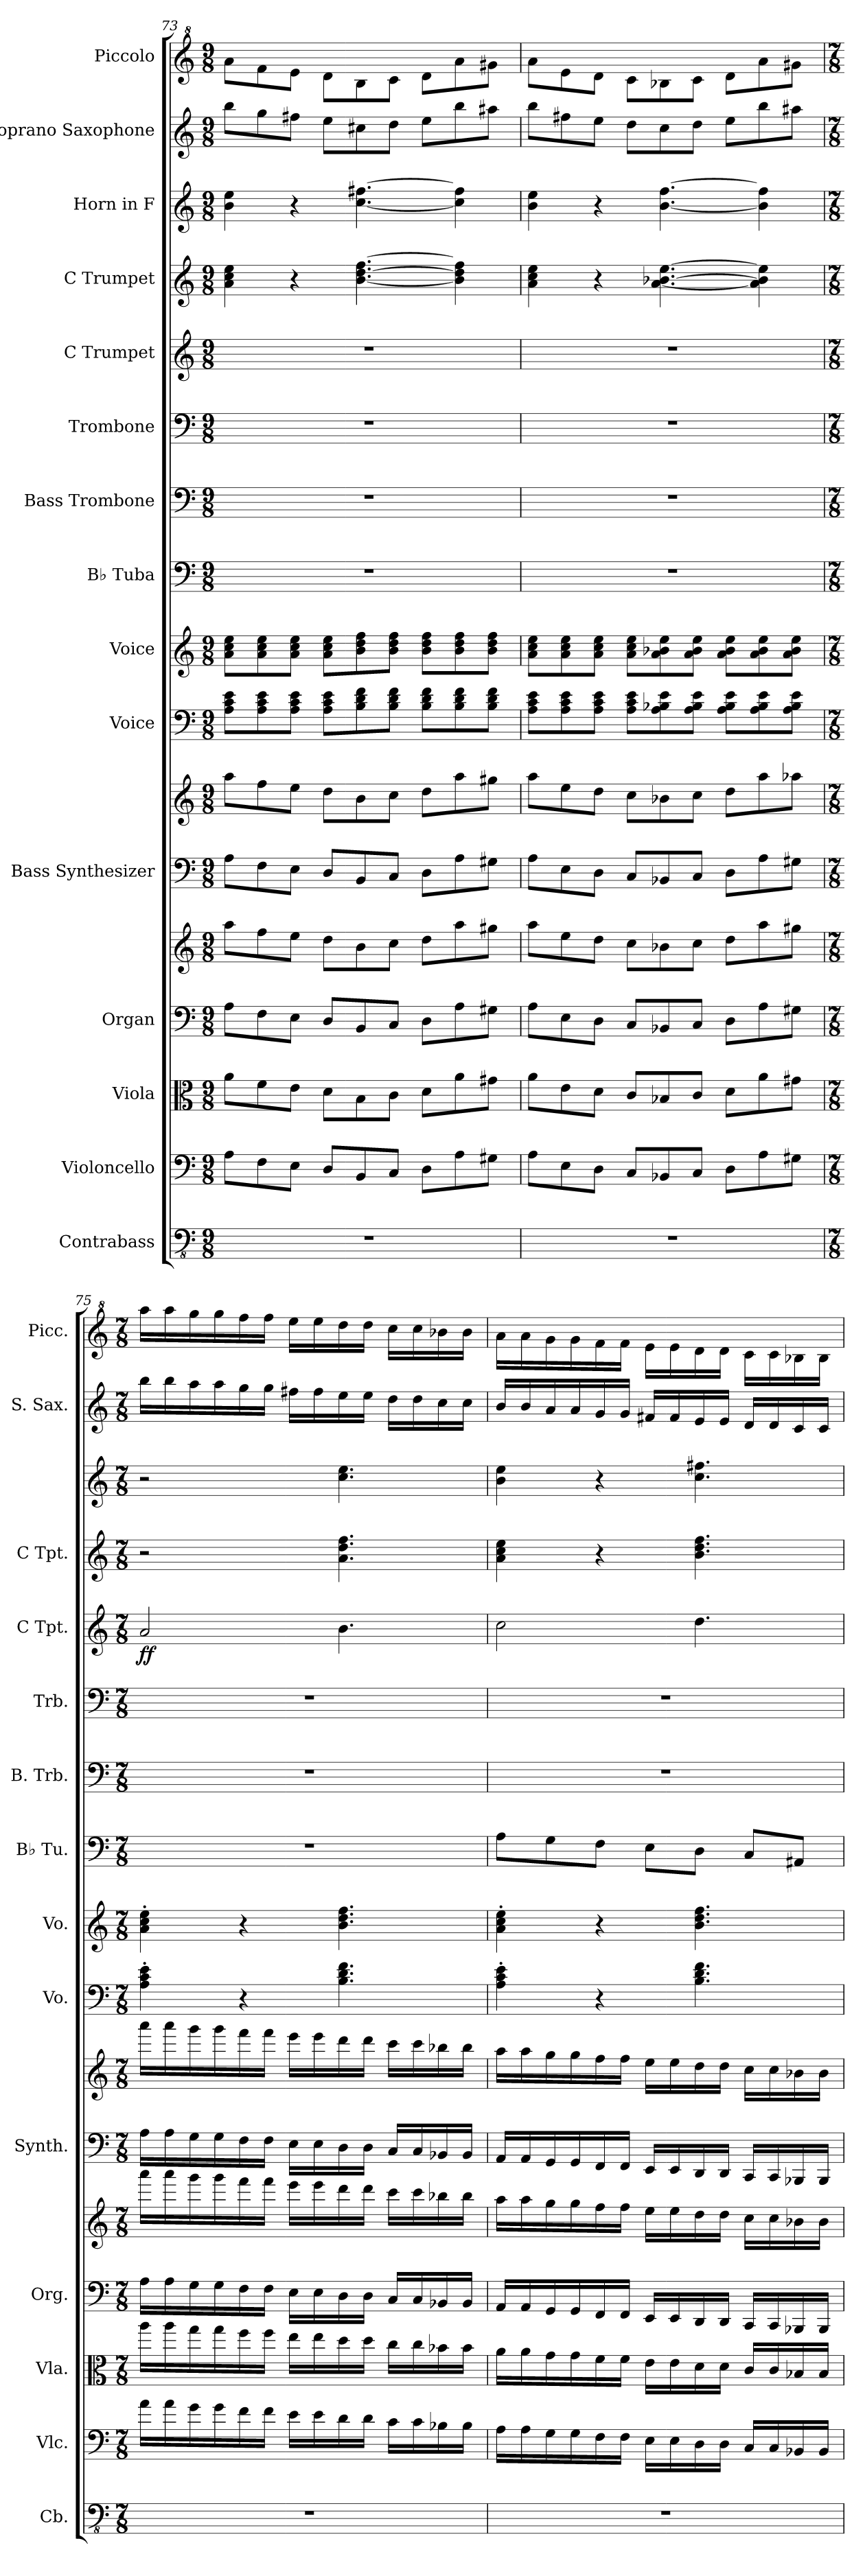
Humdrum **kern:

**kern	**kern	**kern	**kern	**kern	**kern	**kern	**kern	**kern	**kern	**kern	**kern	**kern	**dynam	**kern	**kern	**kern	**kern
*part15	*part14	*part13	*part12	*part12	*part11	*part11	*part10	*part9	*part8	*part7	*part6	*part5	*part5	*part4	*part3	*part2	*part1
*staff17	*staff16	*staff15	*staff14	*staff13	*staff12	*staff11	*staff10	*staff9	*staff8	*staff7	*staff6	*staff5	*staff5	*staff4	*staff3	*staff2	*staff1
*I"Contrabass	*I"Violoncello	*I"Viola	*I"Organ	*	*I"Bass Synthesizer	*	*I"Voice	*I"Voice	*I"B♭ Tuba	*I"Bass Trombone	*I"Trombone	*I"C Trumpet	*	*I"C Trumpet	*I"Horn in F	*I"Soprano Saxophone	*I"Piccolo
*I'Cb.	*I'Vlc.	*I'Vla.	*I'Org.	*	*I'Synth.	*	*I'Vo.	*I'Vo.	*I'B♭ Tu.	*I'B. Trb.	*I'Trb.	*I'C Tpt.	*	*I'C Tpt.	*	*I'S. Sax.	*I'Picc.
!!LO:PB:g=z
*clefFv4	*clefF4	*clefC3	*clefF4	*clefG2	*clefF4	*clefG2	*clefF4	*clefG2	*clefF4	*clefF4	*clefF4	*clefG2	*	*clefG2	*clefG2	*clefG2	*clefG^2
*ITrd7c12	*	*	*	*	*	*	*	*	*	*	*	*	*	*	*ITrd4c7	*ITrd1c2	*ITrd-7c-12
*k[]	*k[]	*k[]	*k[]	*k[]	*k[]	*k[]	*k[]	*k[]	*k[]	*k[]	*k[]	*k[]	*	*k[]	*k[b-]	*k[b-e-]	*k[]
*M9/8	*M9/8	*M9/8	*M9/8	*M9/8	*M9/8	*M9/8	*M9/8	*M9/8	*M9/8	*M9/8	*M9/8	*M9/8	*	*M9/8	*M9/8	*M9/8	*M9/8
=73	=73	=73	=73	=73	=73	=73	=73	=73	=73	=73	=73	=73	=73	=73	=73	=73	=73
8%9r	8A\L	8a\L	8A\L	8aa\L	8A\L	8aa\L	8A\ 8c\ 8e\L	8a\ 8cc\ 8ee\L	8%9r	8%9r	8%9r	8%9r	.	4a\ 4cc\ 4ee\	4e\ 4a\	8aa\L	8aaa\L
.	8F\	8f\	8F\	8ff\	8F\	8ff\	8A\ 8c\ 8e\	8a\ 8cc\ 8ee\	.	.	.	.	.	.	.	8ff\	8fff\
.	8E\J	8e\J	8E\J	8ee\J	8E\J	8ee\J	8A\ 8c\ 8e\J	8a\ 8cc\ 8ee\J	.	.	.	.	.	4r	4r	8een\J	8eee\J
.	8D/L	8d\L	8D/L	8dd\L	8D/L	8dd\L	8A\ 8c\ 8e\L	8a\ 8cc\ 8ee\L	.	.	.	.	.	.	.	8dd\L	8ddd\L
.	8BB/	8B\	8BB/	8b\	8BB/	8b\	8B\ 8d\ 8f\	8b\ 8dd\ 8ff\	.	.	.	.	.	[4.b\ [4.dd\ [4.ff\	[4.f\ [4.bn\	8bn\	8bb\
.	8C/J	8c\J	8C/J	8cc\J	8C/J	8cc\J	8B\ 8d\ 8f\J	8b\ 8dd\ 8ff\J	.	.	.	.	.	.	.	8cc\J	8ccc\J
.	8D\L	8d\L	8D\L	8dd\L	8D\L	8dd\L	8B\ 8d\ 8f\L	8b\ 8dd\ 8ff\L	.	.	.	.	.	.	.	8dd\L	8ddd\L
.	8A\	8a\	8A\	8aa\	8A\	8aa\	8B\ 8d\ 8f\	8b\ 8dd\ 8ff\	.	.	.	.	.	4b\] 4dd\] 4ff\]	4f\] 4b\]	8aa\	8aaa\
.	8G#X\J	8g#X\J	8G#X\J	8gg#X\J	8G#X\J	8gg#X\J	8B\ 8d\ 8f\J	8b\ 8dd\ 8ff\J	.	.	.	.	.	.	.	8gg#X\J	8ggg#X\J
=74	=74	=74	=74	=74	=74	=74	=74	=74	=74	=74	=74	=74	=74	=74	=74	=74	=74
8%9r	8A\L	8a\L	8A\L	8aa\L	8A\L	8aa\L	8A\ 8c\ 8e\L	8a\ 8cc\ 8ee\L	8%9r	8%9r	8%9r	8%9r	.	4a\ 4cc\ 4ee\	4e\ 4a\	8aa\L	8aaa\L
.	8E\	8e\	8E\	8ee\	8E\	8ee\	8A\ 8c\ 8e\	8a\ 8cc\ 8ee\	.	.	.	.	.	.	.	8een\	8eee\
.	8D\J	8d\J	8D\J	8dd\J	8D\J	8dd\J	8A\ 8c\ 8e\J	8a\ 8cc\ 8ee\J	.	.	.	.	.	4r	4r	8dd\J	8ddd\J
.	8C/L	8c/L	8C/L	8cc\L	8C/L	8cc\L	8A\ 8c\ 8e\L	8a\ 8cc\ 8ee\L	.	.	.	.	.	.	.	8cc\L	8ccc\L
.	8BB-X/	8B-X/	8BB-X/	8b-X\	8BB-X/	8b-X\	8A\ 8B-X\ 8e\	8a\ 8b-X\ 8ee\	.	.	.	.	.	[4.a\ [4.b-X\ [4.ee\	[4.e\ [4.b-\	8b-\	8bb-X\
.	8C/J	8c/J	8C/J	8cc\J	8C/J	8cc\J	8A\ 8B-\ 8e\J	8a\ 8b-\ 8ee\J	.	.	.	.	.	.	.	8cc\J	8ccc\J
.	8D\L	8d\L	8D\L	8dd\L	8D\L	8dd\L	8A\ 8B-\ 8e\L	8a\ 8b-\ 8ee\L	.	.	.	.	.	.	.	8dd\L	8ddd\L
.	8A\	8a\	8A\	8aa\	8A\	8aa\	8A\ 8B-\ 8e\	8a\ 8b-\ 8ee\	.	.	.	.	.	4a\] 4b-\] 4ee\]	4e\] 4b-\]	8aa\	8aaa\
.	8G#X\J	8g#X\J	8G#X\J	8gg#X\J	8G#X\J	8aa-X\J	8A\ 8B-\ 8e\J	8a\ 8b-\ 8ee\J	.	.	.	.	.	.	.	8gg#X\J	8ggg#X\J
!!LO:PB:g=z
=75	=75	=75	=75	=75	=75	=75	=75	=75	=75	=75	=75	=75	=75	=75	=75	=75	=75
*M7/8	*M7/8	*M7/8	*M7/8	*M7/8	*M7/8	*M7/8	*M7/8	*M7/8	*M7/8	*M7/8	*M7/8	*M7/8	*	*M7/8	*M7/8	*M7/8	*M7/8
!	!	!	!	!	!	!	!	!	!	!	!	!	!LO:DY:b	!	!	!	!
2..r	16a\LL	16aa\LL	16A\LL	16aaa\LL	16A\LL	16aaa\LL	4A\' 4c\' 4e\'	4a\' 4cc\' 4ee\'	2..r	2..r	2..r	2a/	ff	2r	2r	16aa\LL	16aaaa\LL
.	16a\	16aa\	16A\	16aaa\	16A\	16aaa\	.	.	.	.	.	.	.	.	.	16aa\	16aaaa\
.	16g\	16gg\	16G\	16ggg\	16G\	16ggg\	.	.	.	.	.	.	.	.	.	16gg\	16gggg\
.	16g\	16gg\	16G\	16ggg\	16G\	16ggg\	.	.	.	.	.	.	.	.	.	16gg\	16gggg\
.	16f\	16ff\	16F\	16fff\	16F\	16fff\	4r	4r	.	.	.	.	.	.	.	16ff\	16ffff\
.	16f\JJ	16ff\JJ	16F\JJ	16fff\JJ	16F\JJ	16fff\JJ	.	.	.	.	.	.	.	.	.	16ff\JJ	16ffff\JJ
.	16e\LL	16ee\LL	16E\LL	16eee\LL	16E\LL	16eee\LL	.	.	.	.	.	.	.	.	.	16een\LL	16eeee\LL
.	16e\	16ee\	16E\	16eee\	16E\	16eee\	.	.	.	.	.	.	.	.	.	16ee\	16eeee\
.	16d\	16dd\	16D\	16ddd\	16D\	16ddd\	4.B\ 4.d\ 4.f\	4.b\ 4.dd\ 4.ff\	.	.	.	4.b\	.	4.a\ 4.dd\ 4.ff\	4.f\ 4.a\	16dd\	16dddd\
.	16d\JJ	16dd\JJ	16D\JJ	16ddd\JJ	16D\JJ	16ddd\JJ	.	.	.	.	.	.	.	.	.	16dd\JJ	16dddd\JJ
.	16c\LL	16cc\LL	16C/LL	16ccc\LL	16C/LL	16ccc\LL	.	.	.	.	.	.	.	.	.	16cc\LL	16cccc\LL
.	16c\	16cc\	16C/	16ccc\	16C/	16ccc\	.	.	.	.	.	.	.	.	.	16cc\	16cccc\
.	16B-X\	16b-X\	16BB-X/	16bb-X\	16BB-X/	16bb-X\	.	.	.	.	.	.	.	.	.	16b-\	16bbb-X\
.	16B-\JJ	16b-\JJ	16BB-/JJ	16bb-\JJ	16BB-/JJ	16bb-\JJ	.	.	.	.	.	.	.	.	.	16b-\JJ	16bbb-\JJ
=76	=76	=76	=76	=76	=76	=76	=76	=76	=76	=76	=76	=76	=76	=76	=76	=76	=76
2..r	16A\LL	16a\LL	16AA/LL	16aa\LL	16AA/LL	16aa\LL	4A\' 4c\' 4e\'	4a\' 4cc\' 4ee\'	8A\L	2..r	2..r	2cc\	.	4a\ 4cc\ 4ee\	4e\ 4a\	16a/LL	16aaa\LL
.	16A\	16a\	16AA/	16aa\	16AA/	16aa\	.	.	.	.	.	.	.	.	.	16a/	16aaa\
.	16G\	16g\	16GG/	16gg\	16GG/	16gg\	.	.	8G\	.	.	.	.	.	.	16g/	16ggg\
.	16G\	16g\	16GG/	16gg\	16GG/	16gg\	.	.	.	.	.	.	.	.	.	16g/	16ggg\
.	16F\	16f\	16FF/	16ff\	16FF/	16ff\	4r	4r	8F\J	.	.	.	.	4r	4r	16f/	16fff\
.	16F\JJ	16f\JJ	16FF/JJ	16ff\JJ	16FF/JJ	16ff\JJ	.	.	.	.	.	.	.	.	.	16f/JJ	16fff\JJ
.	16E\LL	16e\LL	16EE/LL	16ee\LL	16EE/LL	16ee\LL	.	.	8E\L	.	.	.	.	.	.	16en/LL	16eee\LL
.	16E\	16e\	16EE/	16ee\	16EE/	16ee\	.	.	.	.	.	.	.	.	.	16e/	16eee\
.	16D\	16d\	16DD/	16dd\	16DD/	16dd\	4.B\ 4.d\ 4.f\	4.b\ 4.dd\ 4.ff\	8D\J	.	.	4.dd\	.	4.b\ 4.dd\ 4.ff\	4.f\ 4.bn\	16d/	16ddd\
.	16D\JJ	16d\JJ	16DD/JJ	16dd\JJ	16DD/JJ	16dd\JJ	.	.	.	.	.	.	.	.	.	16d/JJ	16ddd\JJ
.	16C/LL	16c/LL	16CC/LL	16cc\LL	16CC/LL	16cc\LL	.	.	8C/L	.	.	.	.	.	.	16c/LL	16ccc\LL
.	16C/	16c/	16CC/	16cc\	16CC/	16cc\	.	.	.	.	.	.	.	.	.	16c/	16ccc\
.	16BB-X/	16B-X/	16BBB-X/	16b-X\	16BBB-X/	16b-X\	.	.	8AA#X/J	.	.	.	.	.	.	16B-/	16bb-X\
.	16BB-/JJ	16B-/JJ	16BBB-/JJ	16b-\JJ	16BBB-/JJ	16b-\JJ	.	.	.	.	.	.	.	.	.	16B-/JJ	16bb-\JJ
=	=	=	=	=	=	=	=	=	=	=	=	=	=	=	=	=	=
*-	*-	*-	*-	*-	*-	*-	*-	*-	*-	*-	*-	*-	*-	*-	*-	*-	*-
